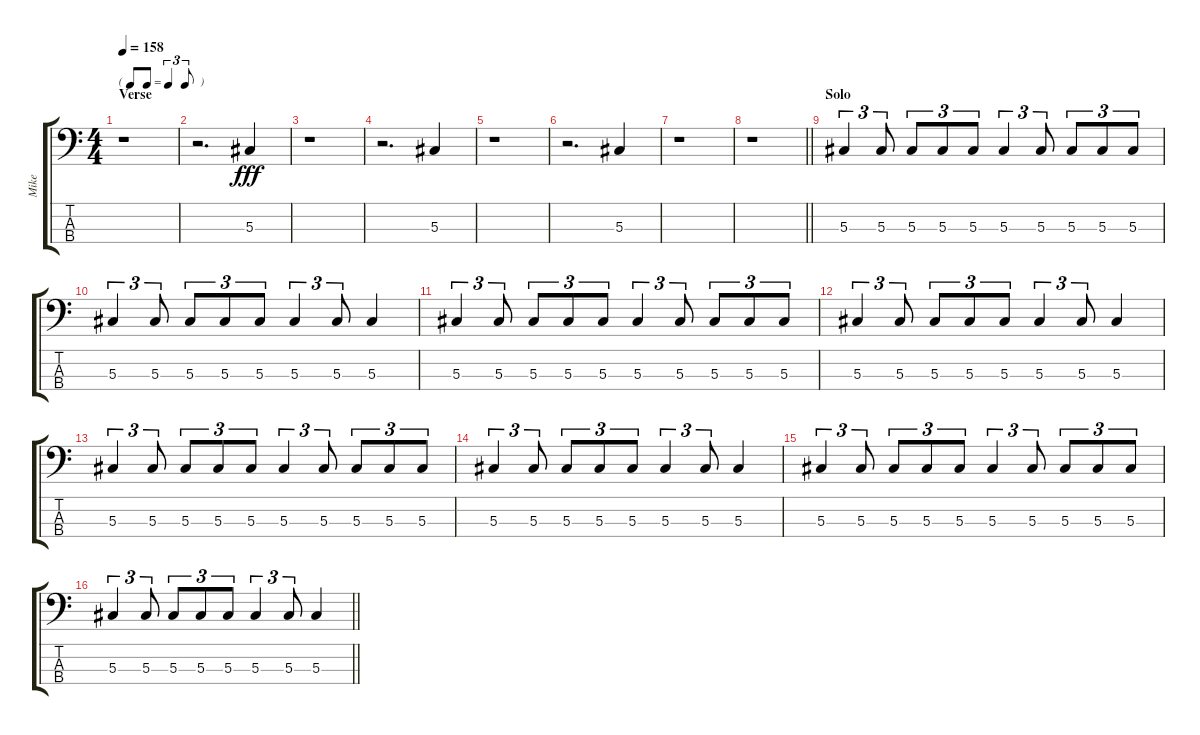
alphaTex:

\track ("Mike" "Mike") {instrument electricbasspick}
\staff {score tabs}
\tuning (Gb2 Db2 Ab1 Eb1) {hide}
\ts (4 4)
\tf triplet8th
\section ("" "Verse")
\tempo 158
\clef f4
\ks c
r.1{dy fff} |
r.2{d} 5.3.4 |
r.1 |
r.2{d} 5.3.4 |
r.1 |
r.2{d} 5.3.4 |
r.1 |
\barLineRight lightlight
r.1 |
\section ("" "Solo")
5.3.4{tu (3 2)} 5.3.8{tu (3 2)} 5.3.8{tu (3 2)} 5.3.8{tu (3 2)} 5.3.8{tu (3 2)} 5.3.4{tu (3 2)} 5.3.8{tu (3 2)} 5.3.8{tu (3 2)} 5.3.8{tu (3 2)} 5.3.8{tu (3 2)} |
5.3.4{tu (3 2)} 5.3.8{tu (3 2)} 5.3.8{tu (3 2)} 5.3.8{tu (3 2)} 5.3.8{tu (3 2)} 5.3.4{tu (3 2)} 5.3.8{tu (3 2)} 5.3.4 |
5.3.4{tu (3 2)} 5.3.8{tu (3 2)} 5.3.8{tu (3 2)} 5.3.8{tu (3 2)} 5.3.8{tu (3 2)} 5.3.4{tu (3 2)} 5.3.8{tu (3 2)} 5.3.8{tu (3 2)} 5.3.8{tu (3 2)} 5.3.8{tu (3 2)} |
5.3.4{tu (3 2)} 5.3.8{tu (3 2)} 5.3.8{tu (3 2)} 5.3.8{tu (3 2)} 5.3.8{tu (3 2)} 5.3.4{tu (3 2)} 5.3.8{tu (3 2)} 5.3.4 |
5.3.4{tu (3 2)} 5.3.8{tu (3 2)} 5.3.8{tu (3 2)} 5.3.8{tu (3 2)} 5.3.8{tu (3 2)} 5.3.4{tu (3 2)} 5.3.8{tu (3 2)} 5.3.8{tu (3 2)} 5.3.8{tu (3 2)} 5.3.8{tu (3 2)} |
5.3.4{tu (3 2)} 5.3.8{tu (3 2)} 5.3.8{tu (3 2)} 5.3.8{tu (3 2)} 5.3.8{tu (3 2)} 5.3.4{tu (3 2)} 5.3.8{tu (3 2)} 5.3.4 |
5.3.4{tu (3 2)} 5.3.8{tu (3 2)} 5.3.8{tu (3 2)} 5.3.8{tu (3 2)} 5.3.8{tu (3 2)} 5.3.4{tu (3 2)} 5.3.8{tu (3 2)} 5.3.8{tu (3 2)} 5.3.8{tu (3 2)} 5.3.8{tu (3 2)} |
\barLineRight lightlight
5.3.4{tu (3 2)} 5.3.8{tu (3 2)} 5.3.8{tu (3 2)} 5.3.8{tu (3 2)} 5.3.8{tu (3 2)} 5.3.4{tu (3 2)} 5.3.8{tu (3 2)} 5.3.4
